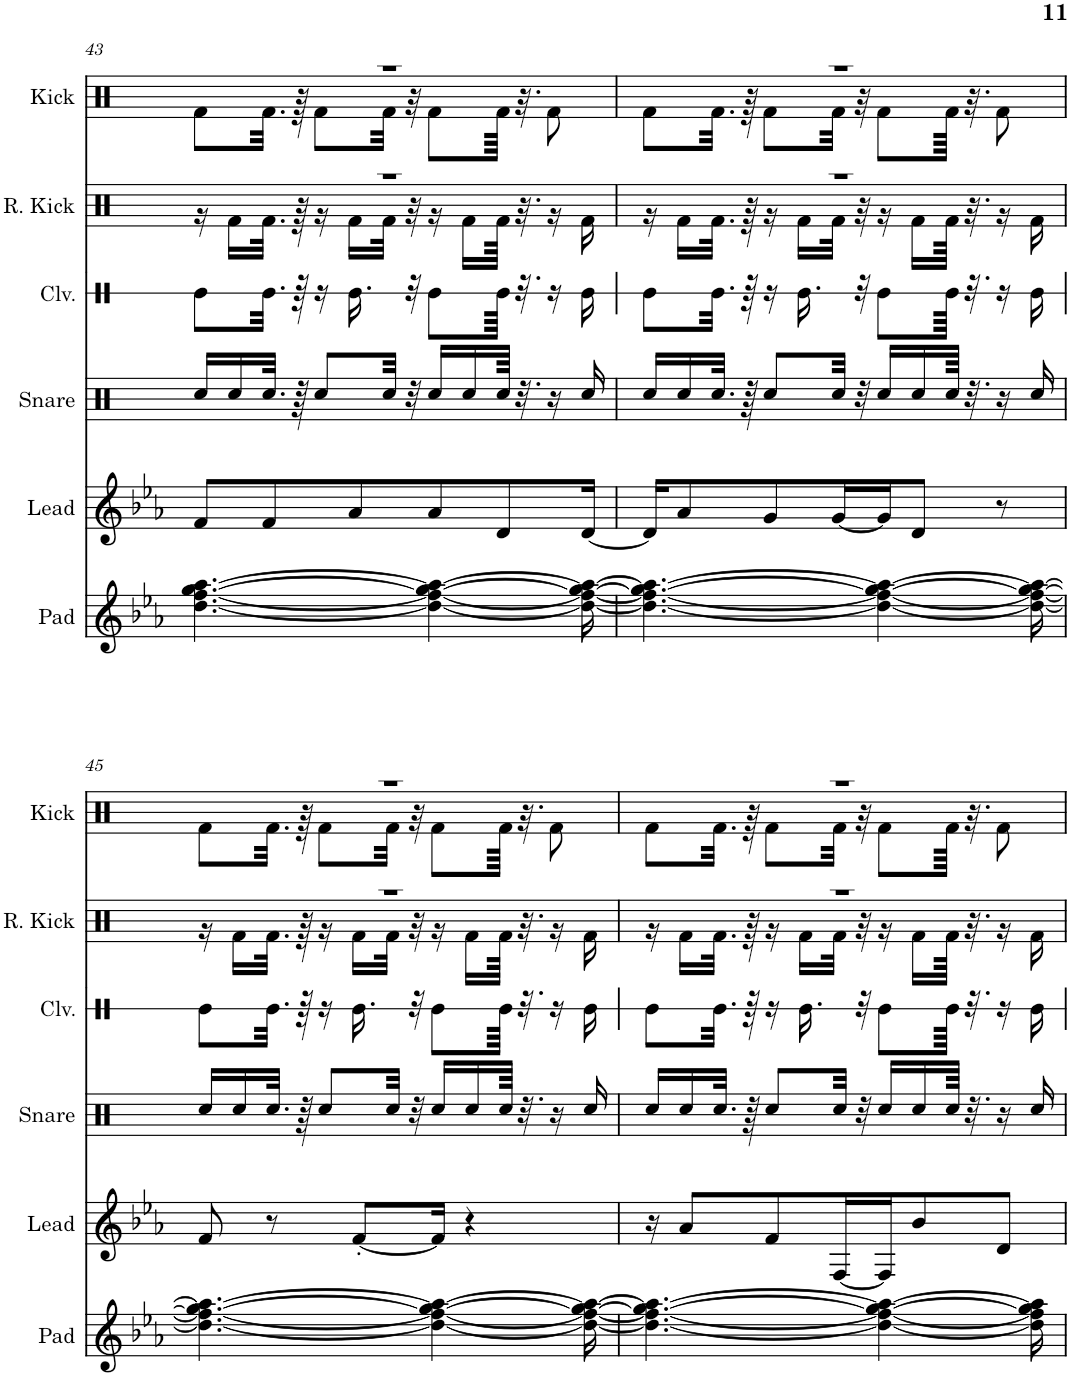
**kern	**kern	**kern	**kern	**kern	**kern
*part6	*part5	*part4	*part3	*part2	*part1
*staff6	*staff5	*staff4	*staff3	*staff2	*staff1
*I"Pad	*I"Lead	*I"Snare	*I"Claves	*I"Reverb Kick	*I"Kick
*I'Pad	*I'Lead	*I'Snare	*I'Clv.	*I'R. Kick	*I'Kick
!!LO:PB:g=z
*clefG2	*clefG2	*clefX	*clefX	*clefX	*clefX
*k[b-e-a-]	*k[b-e-a-]	*k[b-e-a-]	*k[b-e-a-]	*k[b-e-a-]	*k[b-e-a-]
*M11/16	*M11/16	*M11/16	*M11/16	*M11/16	*M11/16
=43	=43	=43	=43	=43	=43
*	*	*	*	*^	*^
[4.dd\ [4.ff\ [4.gg\ [4.aa-\	8f/L	16Rcc/LL	8Re\L	16%11r	16r	16%11r	8Rf\L
.	.	16Rcc/	.	.	16Rf\LL	.	.
.	8f/	32.Rcc/JJk	32.Re\Jkk	.	32.Rf\JJk	.	32.Rf\Jkk
.	.	64r	64r	.	64r	.	64r
.	.	8Rcc/L	16r	.	16r	.	8Rf\L
.	8a-/	.	16.Re\	.	16Rf\LL	.	.
.	.	32Rcc/Jkk	.	.	32Rf\JJk	.	32Rf\Jkk
.	.	32r	32r	.	32r	.	32r
4dd\_ 4ff\_ 4gg\_ 4aa-\_	8a-/	16Rcc/LL	8Re\L	.	16r	.	8Rf\L
.	.	16Rcc/	.	.	16Rf\LL	.	.
.	8d/	64Rcc/JJkk	64Re\Jkkk	.	64Rf\JJkk	.	64Rf\Jkkk
.	.	32.r	32.r	.	32.r	.	32.r
.	.	16r	16r	.	16r	.	8Rf\
16dd\_ 16ff\_ 16gg\_ 16aa-\_	[16d/Jk	16Rcc/	16Re\	.	16Rf\	.	.
=44	=44	=44	=44	=44	=44	=44	=44
4.dd\_ 4.ff\_ 4.gg\_ 4.aa-\_	16d/KL]	16Rcc/LL	8Re\L	16%11r	16r	16%11r	8Rf\L
.	8a-/	16Rcc/	.	.	16Rf\LL	.	.
.	.	32.Rcc/JJk	32.Re\Jkk	.	32.Rf\JJk	.	32.Rf\Jkk
.	.	64r	64r	.	64r	.	64r
.	8g/	8Rcc/L	16r	.	16r	.	8Rf\L
.	.	.	16.Re\	.	16Rf\LL	.	.
.	[16g/L	32Rcc/Jkk	.	.	32Rf\JJk	.	32Rf\Jkk
.	.	32r	32r	.	32r	.	32r
4dd\_ 4ff\_ 4gg\_ 4aa-\_	16g/J]	16Rcc/LL	8Re\L	.	16r	.	8Rf\L
.	8d/J	16Rcc/	.	.	16Rf\LL	.	.
.	.	64Rcc/JJkk	64Re\Jkkk	.	64Rf\JJkk	.	64Rf\Jkkk
.	.	32.r	32.r	.	32.r	.	32.r
.	8r	16r	16r	.	16r	.	8Rf\
16dd\_ 16ff\_ 16gg\_ 16aa-\_	.	16Rcc/	16Re\	.	16Rf\	.	.
!!LO:LB:g=z	!!
=45	=45	=45	=45	=45	=45	=45	=45
4.dd\_ 4.ff\_ 4.gg\_ 4.aa-\_	8f/	16Rcc/LL	8Re\L	16%11r	16r	16%11r	8Rf\L
.	.	16Rcc/	.	.	16Rf\LL	.	.
.	8r	32.Rcc/JJk	32.Re\Jkk	.	32.Rf\JJk	.	32.Rf\Jkk
.	.	64r	64r	.	64r	.	64r
.	.	8Rcc/L	16r	.	16r	.	8Rf\L
.	[8f'/L	.	16.Re\	.	16Rf\LL	.	.
.	.	32Rcc/Jkk	.	.	32Rf\JJk	.	32Rf\Jkk
.	.	32r	32r	.	32r	.	32r
4dd\_ 4ff\_ 4gg\_ 4aa-\_	16f/Jk]	16Rcc/LL	8Re\L	.	16r	.	8Rf\L
.	4r	16Rcc/	.	.	16Rf\LL	.	.
.	.	64Rcc/JJkk	64Re\Jkkk	.	64Rf\JJkk	.	64Rf\Jkkk
.	.	32.r	32.r	.	32.r	.	32.r
.	.	16r	16r	.	16r	.	8Rf\
16dd\_ 16ff\_ 16gg\_ 16aa-\_	.	16Rcc/	16Re\	.	16Rf\	.	.
=46	=46	=46	=46	=46	=46	=46	=46
4.dd\_ 4.ff\_ 4.gg\_ 4.aa-\_	16r	16Rcc/LL	8Re\L	16%11r	16r	16%11r	8Rf\L
.	8a-/L	16Rcc/	.	.	16Rf\LL	.	.
.	.	32.Rcc/JJk	32.Re\Jkk	.	32.Rf\JJk	.	32.Rf\Jkk
.	.	64r	64r	.	64r	.	64r
.	8f/	8Rcc/L	16r	.	16r	.	8Rf\L
.	.	.	16.Re\	.	16Rf\LL	.	.
.	[16F/L	32Rcc/Jkk	.	.	32Rf\JJk	.	32Rf\Jkk
.	.	32r	32r	.	32r	.	32r
4dd\_ 4ff\_ 4gg\_ 4aa-\_	16F/J]	16Rcc/LL	8Re\L	.	16r	.	8Rf\L
.	8b-/	16Rcc/	.	.	16Rf\LL	.	.
.	.	64Rcc/JJkk	64Re\Jkkk	.	64Rf\JJkk	.	64Rf\Jkkk
.	.	32.r	32.r	.	32.r	.	32.r
.	8d/J	16r	16r	.	16r	.	8Rf\
16dd\] 16ff\] 16gg\] 16aa-\]	.	16Rcc/	16Re\	.	16Rf\	.	.
*	*	*	*	*v	*v	*	*
*	*	*	*	*	*v	*v
=	=	=	=	=	=
*-	*-	*-	*-	*-	*-
